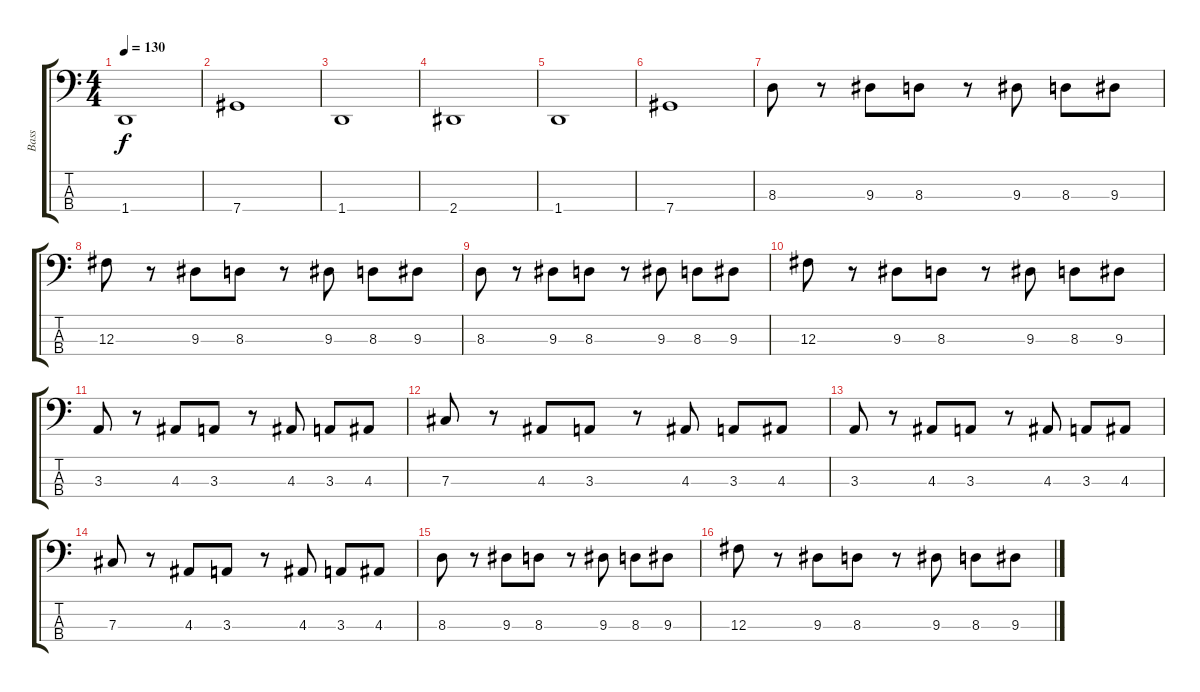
\track ("Bass" "Bass") {instrument electricbasspick}
\staff {score tabs}
\tuning (E2 B1 Gb1 Db1) {hide}
\ts (4 4)
\tempo 130
\clef f4
\ks c
1.4.1{dy f} |
7.4.1 |
1.4.1 |
2.4.1 |
1.4.1 |
7.4.1 |
8.3.8 r.8 9.3.8 8.3.8 r.8 9.3.8 8.3.8 9.3.8 |
12.3.8 r.8 9.3.8 8.3.8 r.8 9.3.8 8.3.8 9.3.8 |
8.3.8 r.8 9.3.8 8.3.8 r.8 9.3.8 8.3.8 9.3.8 |
12.3.8 r.8 9.3.8 8.3.8 r.8 9.3.8 8.3.8 9.3.8 |
3.3.8 r.8 4.3.8 3.3.8 r.8 4.3.8 3.3.8 4.3.8 |
7.3.8 r.8 4.3.8 3.3.8 r.8 4.3.8 3.3.8 4.3.8 |
3.3.8 r.8 4.3.8 3.3.8 r.8 4.3.8 3.3.8 4.3.8 |
7.3.8 r.8 4.3.8 3.3.8 r.8 4.3.8 3.3.8 4.3.8 |
8.3.8 r.8 9.3.8 8.3.8 r.8 9.3.8 8.3.8 9.3.8 |
12.3.8 r.8 9.3.8 8.3.8 r.8 9.3.8 8.3.8 9.3.8
